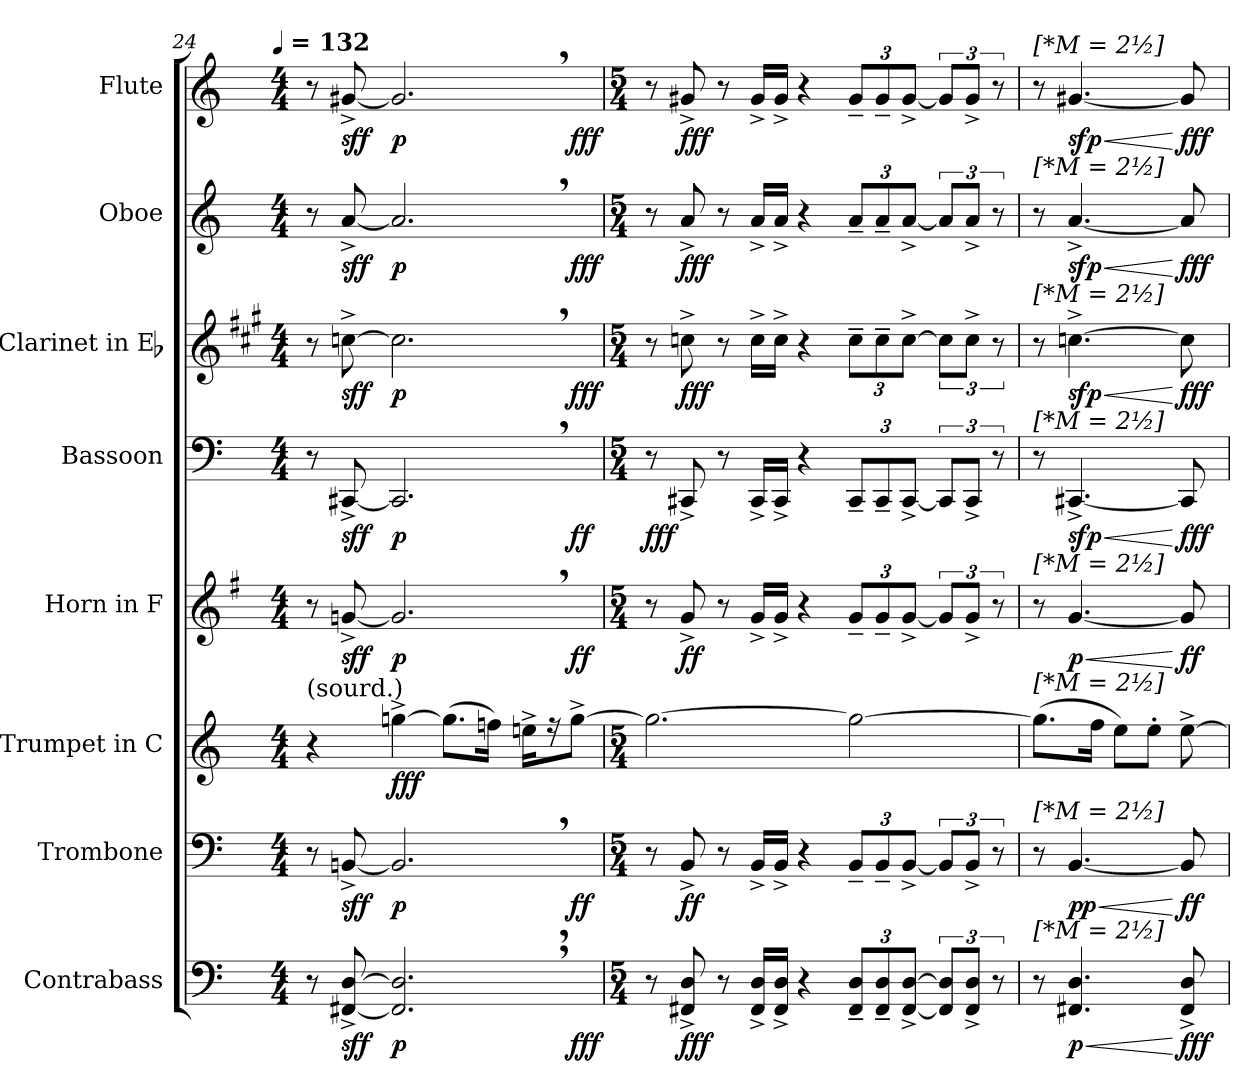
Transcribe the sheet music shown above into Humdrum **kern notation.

**kern	**dynam	**kern	**dynam	**kern	**dynam	**kern	**dynam	**kern	**dynam	**kern	**dynam	**kern	**dynam	**kern	**dynam
*part8	*part8	*part7	*part7	*part6	*part6	*part5	*part5	*part4	*part4	*part3	*part3	*part2	*part2	*part1	*part1
*staff8	*staff8	*staff7	*staff7	*staff6	*staff6	*staff5	*staff5	*staff4	*staff4	*staff3	*staff3	*staff2	*staff2	*staff1	*staff1
*I"Contrabass	*	*I"Trombone	*	*I"Trumpet in C	*	*I"Horn in F	*	*I"Bassoon	*	*I"Clarinet in Eb	*	*I"Oboe	*	*I"Flute	*
*I'cb	*	*I'tn	*	*I'tp	*	*	*	*I'bn	*	*I'cl	*	*I'ob	*	*I'fl	*
*clefF4	*	*clefF4	*	*clefG2	*	*clefG2	*	*clefF4	*	*clefG2	*	*clefG2	*	*clefG2	*
*ITrd7c12	*	*	*	*	*	*ITrd4c7	*	*	*	*ITrd-2c-3	*	*	*	*	*
*k[]	*	*k[]	*	*k[]	*	*k[]	*	*k[]	*	*k[]	*	*k[]	*	*k[]	*
!!LO:TX:omd:t=[quarter] = 132
*M4/4	*	*M4/4	*	*M4/4	*	*M4/4	*	*M4/4	*	*M4/4	*	*M4/4	*	*M4/4	*
*MM132	*	*MM132	*	*MM132	*	*MM132	*	*MM132	*	*MM132	*	*MM132	*	*MM132	*
=24	=24	=24	=24	=24	=24	=24	=24	=24	=24	=24	=24	=24	=24	=24	=24
*^	*	*^	*	*	*	*^	*	*^	*	*^	*	*^	*	*^	*
!	!	!	!	!	!	!LO:TX:a:t=(sourd.)	!	!	!	!	!	!	!	!	!	!	!	!	!	!	!	!
8r	2..ryy	.	8r	2..ryy	.	4r	.	8r	2..ryy	.	8r	2..ryy	.	8r	2..ryy	.	8r	2..ryy	.	8r	2..ryy	.
[8FFF#X^ [8DD^	.	sff	[8BBn^	.	sff	.	.	[8cn^	.	sff	[8CC#X^	.	sff	[8ee-X^	.	sff	[8a^	.	sff	[8g#X^	.	sff
2.FFF#], 2.DD],	.	p	2.BB,]	.	p	[4ggni^	fff	2.c,]	.	p	2.CC#,]	.	p	2.ee-,]	.	p	2.a,]	.	p	2.g#,]	.	p
.	.	.	.	.	.	(8.ggL]	.	.	.	.	.	.	.	.	.	.	.	.	.	.	.	.
.	.	.	.	.	.	16ffniJk)	.	.	.	.	.	.	.	.	.	.	.	.	.	.	.	.
.	.	.	.	.	.	16eeni^KL	.	.	.	.	.	.	.	.	.	.	.	.	.	.	.	.
.	.	.	.	.	.	16r	.	.	.	.	.	.	.	.	.	.	.	.	.	.	.	.
.	8ryy	fff	.	8ryy	ff	[8gg^J	.	.	8ryy	ff	.	8ryy	ff	.	8ryy	fff	.	8ryy	fff	.	8ryy	fff
*v	*v	*	*	*	*	*	*	*v	*v	*	*v	*v	*	*v	*v	*	*v	*v	*	*v	*v	*
*	*	*v	*v	*	*	*	*	*	*	*	*	*	*	*	*	*
=25	=25	=25	=25	=25	=25	=25	=25	=25	=25	=25	=25	=25	=25	=25	=25
*M5/4	*	*M5/4	*	*M5/4	*	*M5/4	*	*M5/4	*	*M5/4	*	*M5/4	*	*M5/4	*
8r	.	8r	.	2.gg_	.	8r	.	8r	fff	8r	.	8r	.	8r	.
8FFF#X^ 8DD^	fff	8BB^	ff	.	.	8c^	ff	8CC#X^	.	8ee-X^	fff	8a^	fff	8g#X^	fff
8r	.	8r	.	.	.	8r	.	8r	.	8r	.	8r	.	8r	.
16FFF#^ 16DD^LL	.	16BB^LL	.	.	.	16c^LL	.	16CC#^LL	.	16ee-^LL	.	16a^LL	.	16g#^LL	.
16FFF#^ 16DD^JJ	.	16BB^JJ	.	.	.	16c^JJ	.	16CC#^JJ	.	16ee-^JJ	.	16a^JJ	.	16g#^JJ	.
4r	.	4r	.	.	.	4r	.	4r	.	4r	.	4r	.	4r	.
12FFF#~ 12DD~L	.	12BB~L	.	2gg_	.	12c~L	.	12CC#~L	.	12ee-~L	.	12a~L	.	12g#~L	.
12FFF#~ 12DD~	.	12BB~	.	.	.	12c~	.	12CC#~	.	12ee-~	.	12a~	.	12g#~	.
[12FFF#^ [12DD^J	.	[12BB^J	.	.	.	[12c^J	.	[12CC#^J	.	[12ee-^J	.	[12a^J	.	[12g#^J	.
12FFF#] 12DD]L	.	12BBL]	.	.	.	12cL]	.	12CC#L]	.	12ee-L]	.	12aL]	.	12g#L]	.
12FFF#^ 12DD^J	.	12BB^J	.	.	.	12c^J	.	12CC#^J	.	12ee-^J	.	12a^J	.	12g#^J	.
12r	.	12r	.	.	.	12r	.	12r	.	12r	.	12r	.	12r	.
=26	=26	=26	=26	=26	=26	=26	=26	=26	=26	=26	=26	=26	=26	=26	=26
!	!	!	!	!	!	!	!	!	!	!	!	!	!	!LO:TX:a:B:t=[*M = 2½]	!
!	!	!	!	!	!	!	!	!	!	!	!	!LO:TX:a:B:t=[*M = 2½]	!	!	!
!	!	!	!	!	!	!	!	!	!	!LO:TX:a:B:t=[*M = 2½]	!	!	!	!	!
!	!	!	!	!	!	!	!	!LO:TX:a:B:t=[*M = 2½]	!	!	!	!	!	!	!
!	!	!	!	!	!	!LO:TX:a:B:t=[*M = 2½]	!	!	!	!	!	!	!	!	!
!	!	!	!	!LO:TX:a:B:t=[*M = 2½]	!	!	!	!	!	!	!	!	!	!	!
!	!	!LO:TX:a:B:t=[*M = 2½]	!	!	!	!	!	!	!	!	!	!	!	!	!
!LO:TX:a:B:t=[*M = 2½]	!	!	!	!	!	!	!	!	!	!	!	!	!	!	!
8r	.	8r	.	(8.ggL]	.	8r	.	8r	.	8r	.	8r	.	8r	.
!	!LO:HP:b	!	!LO:HP:b	!	!	!	!LO:HP:b	!	!LO:HP:b	!	!LO:HP:b	!	!LO:HP:b	!	!LO:HP:b
4.FFF#X 4.DD	< p	[4.BB	< pp	.	.	[4.c	< p	[4.CC#X^	< sfp	[4.ee-X^	< sfp	[4.a^	< sfp	[4.g#X	< sfp
.	.	.	.	16ffJk	.	.	.	.	.	.	.	.	.	.	.
.	.	.	.	8eeL)	.	.	.	.	.	.	.	.	.	.	.
.	.	.	.	8ee'J	.	.	.	.	.	.	.	.	.	.	.
8FFF#^ 8DD^	[ fff	8BB]	[ ff	[8ee^	.	8c]	[ ff	8CC#]	[ fff	8ee-]	[ fff	8a]	[ fff	8g#]	[ fff
=	=	=	=	=	=	=	=	=	=	=	=	=	=	=	=
*-	*-	*-	*-	*-	*-	*-	*-	*-	*-	*-	*-	*-	*-	*-	*-
